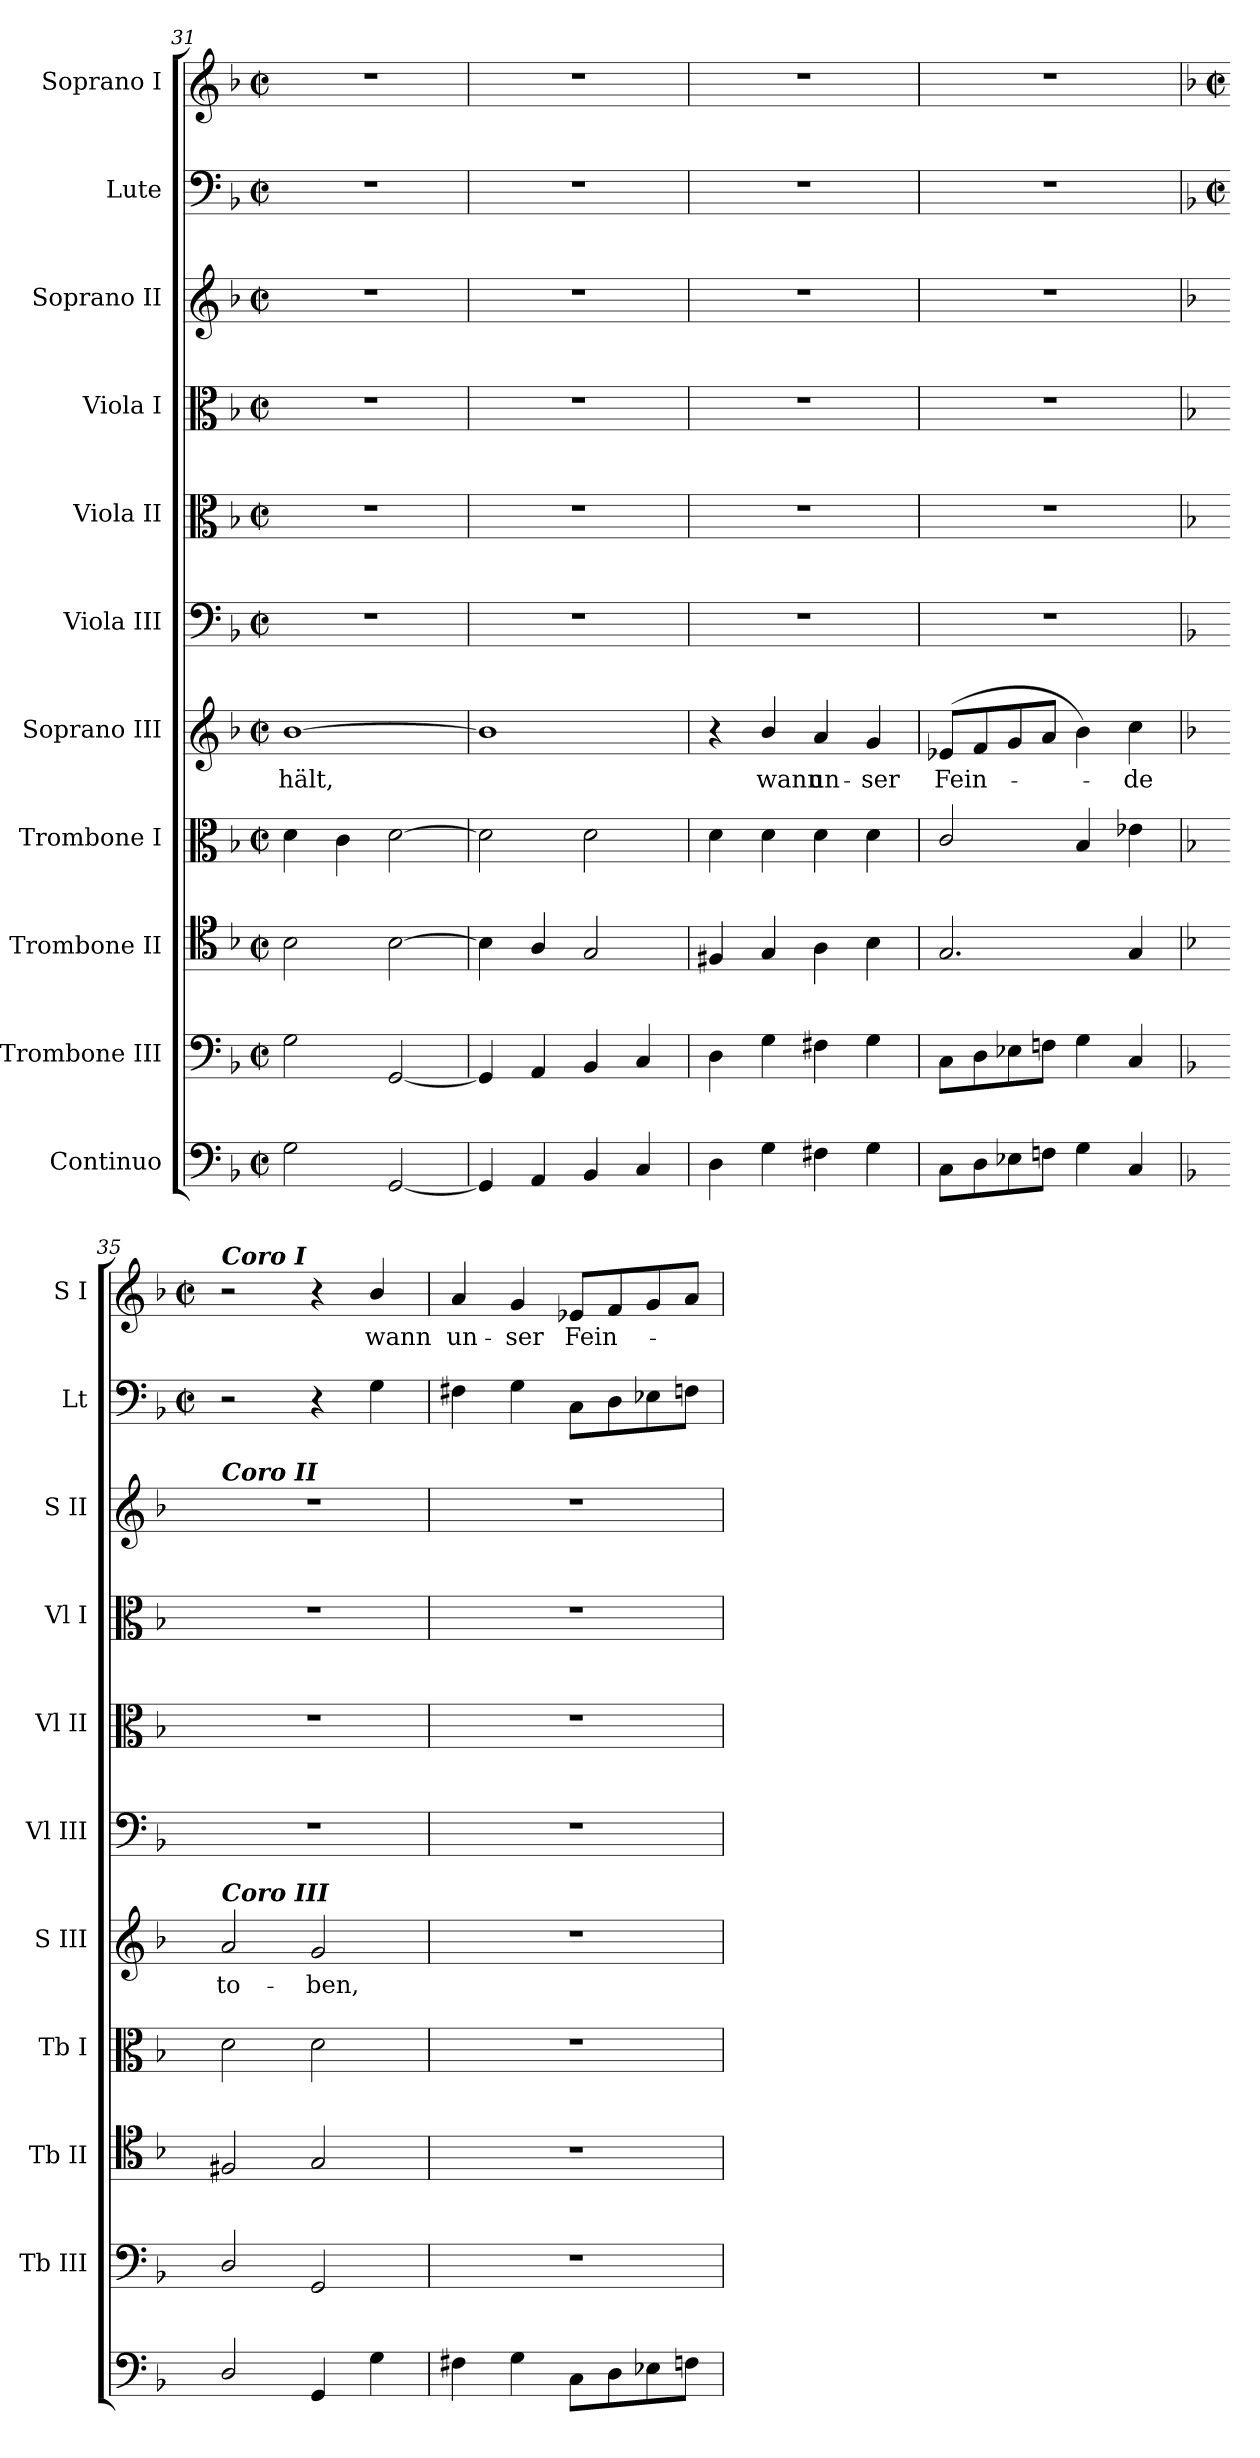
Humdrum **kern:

**kern	**kern	**kern	**kern	**kern	**text	**kern	**kern	**kern	**kern	**kern	**kern	**text
*part11	*part10	*part9	*part8	*part7	*part7	*part6	*part5	*part4	*part3	*part2	*part1	*part1
*staff11	*staff10	*staff9	*staff8	*staff7	*staff7	*staff6	*staff5	*staff4	*staff3	*staff2	*staff1	*staff1
*I"Continuo	*I"Trombone III	*I"Trombone II	*I"Trombone I	*I"Soprano III	*	*I"Viola III	*I"Viola II	*I"Viola I	*I"Soprano II	*I"Lute	*I"Soprano I	*
*	*I'Tb III	*I'Tb II	*I'Tb I	*I'S III	*	*I'Vl III	*I'Vl II	*I'Vl I	*I'S II	*I'Lt	*I'S I	*
*clefF4	*clefF4	*clefC4	*clefC3	*clefG2	*	*clefF4	*clefC3	*clefC3	*clefG2	*clefF4	*clefG2	*
*k[b-]	*k[b-]	*k[b-]	*k[b-]	*k[b-]	*	*k[b-]	*k[b-]	*k[b-]	*k[b-]	*k[b-]	*k[b-]	*
*F:	*F:	*F:	*F:	*F:	*	*F:	*F:	*F:	*F:	*F:	*F:	*
*M2/2	*M2/2	*M2/2	*M2/2	*M2/2	*	*M2/2	*M2/2	*M2/2	*M2/2	*M2/2	*M2/2	*
*met(c|)	*met(c|)	*met(c|)	*met(c|)	*met(c|)	*	*met(c|)	*met(c|)	*met(c|)	*met(c|)	*met(c|)	*met(c|)	*
=31	=31	=31	=31	=31	=31	=31	=31	=31	=31	=31	=31	=31
!	!	!	!	!	!LO:LY:b	!	!	!	!	!	!	!
2G	2G	2B-	4d	[1b-	hält,	1r	1r	1r	1r	1r	1r	.
.	.	.	4c	.	.	.	.	.	.	.	.	.
[2GG	[2GG	[2B-	[2d	.	.	.	.	.	.	.	.	.
=32	=32	=32	=32	=32	=32	=32	=32	=32	=32	=32	=32	=32
4GG]	4GG]	4B-]	2d]	1b-]	.	1r	1r	1r	1r	1r	1r	.
4AA	4AA	4A/	.	.	.	.	.	.	.	.	.	.
4BB-	4BB-	2G	2d	.	.	.	.	.	.	.	.	.
4C	4C	.	.	.	.	.	.	.	.	.	.	.
=33	=33	=33	=33	=33	=33	=33	=33	=33	=33	=33	=33	=33
4D	4D	4F#X	4d	4r	.	1r	1r	1r	1r	1r	1r	.
!	!	!	!	!	!LO:LY:b	!	!	!	!	!	!	!
4G	4G	4G	4d	4b-/	wann	.	.	.	.	.	.	.
!	!	!	!	!	!LO:LY:b	!	!	!	!	!	!	!
4F#X	4F#X	4A	4d	4a	un-	.	.	.	.	.	.	.
!	!	!	!	!	!LO:LY:b	!	!	!	!	!	!	!
4G	4G	4B-	4d	4g	-ser	.	.	.	.	.	.	.
=34	=34	=34	=34	=34	=34	=34	=34	=34	=34	=34	=34	=34
!	!	!	!	!	!LO:LY:b	!	!	!	!	!	!	!
8CL	8CL	2.G	2c/	(<8e-XL	Fein-	1r	1r	1r	1r	1r	1r	.
8D	8D	.	.	8f	.	.	.	.	.	.	.	.
8E-X	8E-X	.	.	8g	.	.	.	.	.	.	.	.
8FnJ	8FnJ	.	.	8aJ	.	.	.	.	.	.	.	.
4G	4G	.	4B-	4b-)	.	.	.	.	.	.	.	.
!	!	!	!	!	!LO:LY:b	!	!	!	!	!	!	!
4C	4C	4G	4e-X	4cc	de	.	.	.	.	.	.	.
!!LO:LB:g=z
=35	=35	=35	=35	=35	=35	=35	=35	=35	=35	=35	=35	=35
*	*	*	*	*	*	*	*	*	*	*k[b-]	*k[b-]	*
*	*	*	*	*	*	*	*	*	*	*F:	*F:	*
*	*	*	*	*	*	*	*	*	*	*M2/2	*M2/2	*
*	*	*	*	*	*	*	*	*	*	*met(c|)	*met(c|)	*
!	!	!	!	!	!	!	!	!	!	!	!LO:TX:a:Bi:t=Coro I	!
!	!	!	!	!	!	!	!	!	!LO:TX:a:Bi:t=Coro II	!	!	!
!	!	!	!	!LO:TX:a:Bi:t=Coro III	!	!	!	!	!	!	!	!
!	!	!	!	!	!LO:LY:b	!	!	!	!	!	!	!
2D/	2D/	2F#X	2d	2a	to-	1r	1r	1r	1r	2r	2r	.
!	!	!	!	!	!LO:LY:b	!	!	!	!	!	!	!
4GG	2GG	2G	2d	2g	-ben,	.	.	.	.	4r	4r	.
!	!	!	!	!	!	!	!	!	!	!	!	!LO:LY:b
4G	.	.	.	.	.	.	.	.	.	4G	4b-/	wann
=36	=36	=36	=36	=36	=36	=36	=36	=36	=36	=36	=36	=36
!	!	!	!	!	!	!	!	!	!	!	!	!LO:LY:b
4F#X	1r	1r	1r	1r	.	1r	1r	1r	1r	4F#X	4a	un-
!	!	!	!	!	!	!	!	!	!	!	!	!LO:LY:b
4G	.	.	.	.	.	.	.	.	.	4G	4g	-ser
!	!	!	!	!	!	!	!	!	!	!	!	!LO:LY:b
8CL	.	.	.	.	.	.	.	.	.	8CL	8e-XL	Fein-
8D	.	.	.	.	.	.	.	.	.	8D	8f	.
8E-X	.	.	.	.	.	.	.	.	.	8E-X	8g	.
8FnJ	.	.	.	.	.	.	.	.	.	8FnJ	8aJ	.
=	=	=	=	=	=	=	=	=	=	=	=	=
*-	*-	*-	*-	*-	*-	*-	*-	*-	*-	*-	*-	*-
